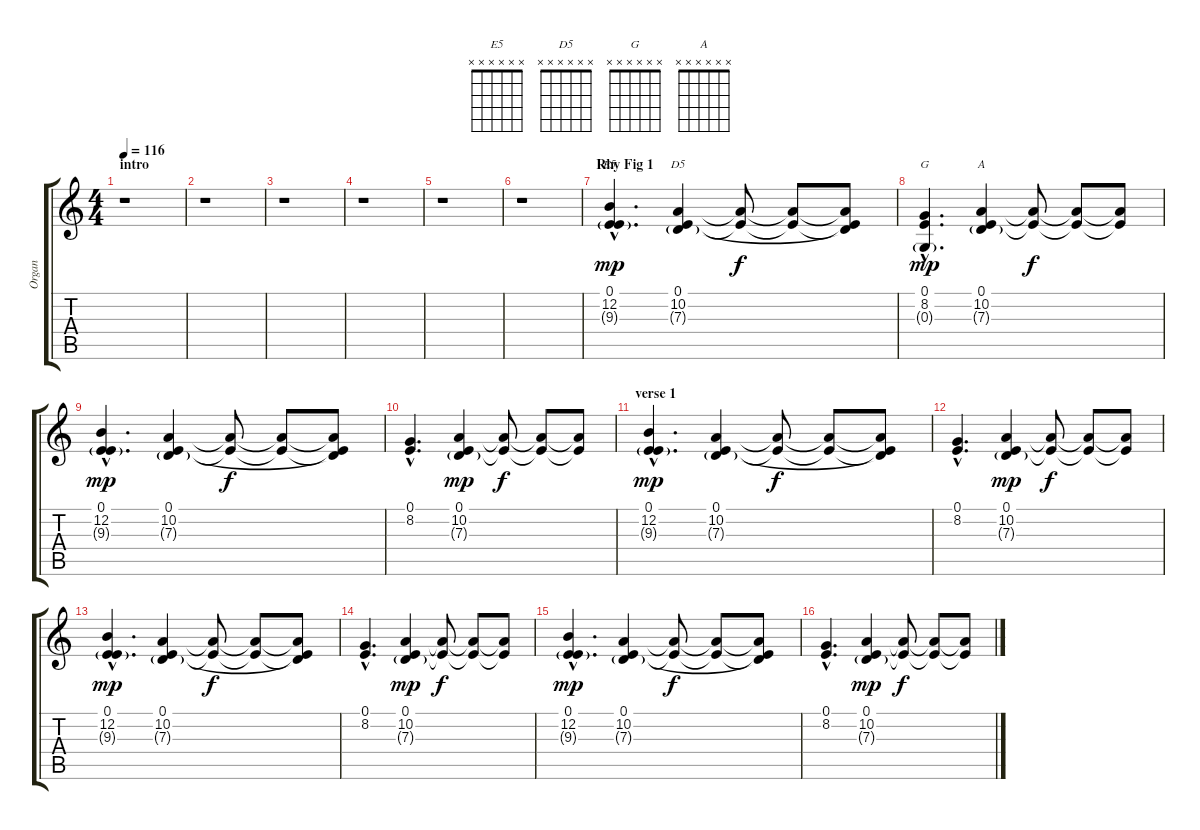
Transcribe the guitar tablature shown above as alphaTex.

\track ("Organ" "Organ") {instrument drawbarorgan}
\staff {score tabs}
\tuning (E4 B3 G3 D3 A2 E2) {hide}
\chord ("E5" x x x x x x) {firstfret 0}
\chord ("D5" x x x x x x) {firstfret 0}
\chord ("G" x x x x x x) {firstfret 0}
\chord ("A" x x x x x x) {firstfret 0}
\ts (4 4)
\section ("" "intro")
\tempo 116
\clef g2
\ks c
r.1{dy mp instrument drawbarorgan} |
r.1 |
r.1 |
r.1 |
r.1 |
r.1 |
\section ("" "Rhy Fig 1")
(0.1{hac} 12.2{hac} 9.3{g hac}).4{d ch "E5"} (0.1 10.2 7.3{g}).4{ch "D5"} (0.1{t} 10.2{t}).8{dy f} (0.1{t} 10.2{t}).8 (0.1{t} 10.2{t} 7.3{t}).8 |
(0.1{hac} 8.2{hac} 0.3{g hac}).4{d ch "G" dy mp} (0.1 10.2 7.3{g}).4{ch "A"} (0.1{t} 10.2{t}).8{dy f} (0.1{t} 10.2{t}).8 (0.1{t} 10.2{t}).8 |
(0.1{hac} 12.2{hac} 9.3{g hac}).4{d dy mp} (0.1 10.2 7.3{g}).4 (0.1{t} 10.2{t}).8{dy f} (0.1{t} 10.2{t}).8 (0.1{t} 10.2{t} 7.3{t}).8 |
(0.1{hac} 8.2{hac}).4{d} (0.1 10.2 7.3{g}).4{dy mp} (0.1{t} 10.2{t}).8{dy f} (0.1{t} 10.2{t}).8 (0.1{t} 10.2{t}).8 |
\section ("" "verse 1")
(0.1{hac} 12.2{hac} 9.3{g hac}).4{d dy mp} (0.1 10.2 7.3{g}).4 (0.1{t} 10.2{t}).8{dy f} (0.1{t} 10.2{t}).8 (0.1{t} 10.2{t} 7.3{t}).8 |
(0.1{hac} 8.2{hac}).4{d} (0.1 10.2 7.3{g}).4{dy mp} (0.1{t} 10.2{t}).8{dy f} (0.1{t} 10.2{t}).8 (0.1{t} 10.2{t}).8 |
(0.1{hac} 12.2{hac} 9.3{g hac}).4{d dy mp} (0.1 10.2 7.3{g}).4 (0.1{t} 10.2{t}).8{dy f} (0.1{t} 10.2{t}).8 (0.1{t} 10.2{t} 7.3{t}).8 |
(0.1{hac} 8.2{hac}).4{d} (0.1 10.2 7.3{g}).4{dy mp} (0.1{t} 10.2{t}).8{dy f} (0.1{t} 10.2{t}).8 (0.1{t} 10.2{t}).8 |
(0.1{hac} 12.2{hac} 9.3{g hac}).4{d dy mp} (0.1 10.2 7.3{g}).4 (0.1{t} 10.2{t}).8{dy f} (0.1{t} 10.2{t}).8 (0.1{t} 10.2{t} 7.3{t}).8 |
(0.1{hac} 8.2{hac}).4{d} (0.1 10.2 7.3{g}).4{dy mp} (0.1{t} 10.2{t}).8{dy f} (0.1{t} 10.2{t}).8 (0.1{t} 10.2{t}).8
